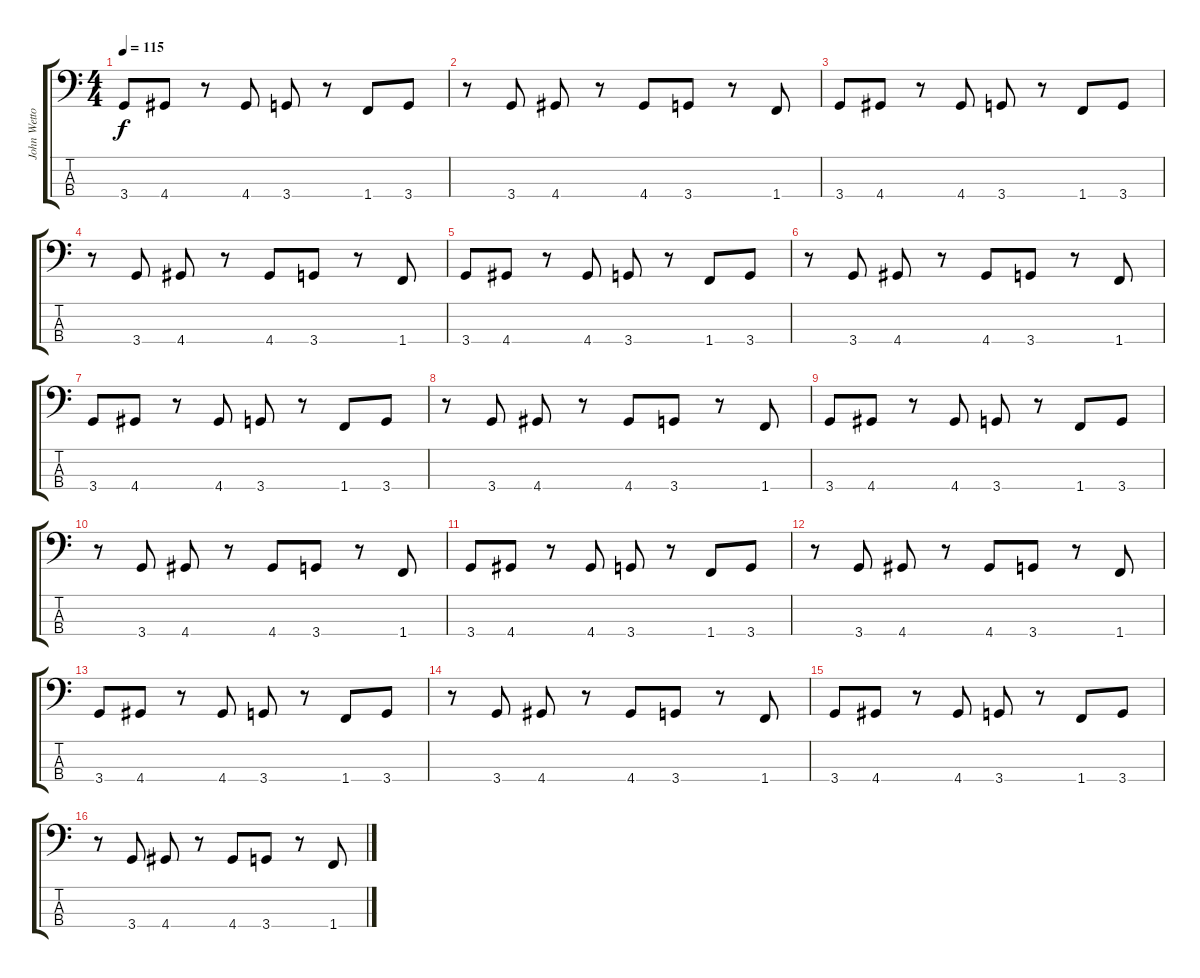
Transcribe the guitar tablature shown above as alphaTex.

\track ("John Wetton Bass" "John Wetto") {instrument slapbass2}
\staff {score tabs}
\tuning (G2 D2 A1 E1) {hide}
\ts (4 4)
\tempo 115
\clef f4
\ks c
3.4.8{dy f} 4.4.8 r.8 4.4.8 3.4.8 r.8 1.4.8 3.4.8 |
r.8 3.4.8 4.4.8 r.8 4.4.8 3.4.8 r.8 1.4.8 |
3.4.8 4.4.8 r.8 4.4.8 3.4.8 r.8 1.4.8 3.4.8 |
r.8 3.4.8 4.4.8 r.8 4.4.8 3.4.8 r.8 1.4.8 |
3.4.8 4.4.8 r.8 4.4.8 3.4.8 r.8 1.4.8 3.4.8 |
r.8 3.4.8 4.4.8 r.8 4.4.8 3.4.8 r.8 1.4.8 |
3.4.8 4.4.8 r.8 4.4.8 3.4.8 r.8 1.4.8 3.4.8 |
r.8 3.4.8 4.4.8 r.8 4.4.8 3.4.8 r.8 1.4.8 |
3.4.8 4.4.8 r.8 4.4.8 3.4.8 r.8 1.4.8 3.4.8 |
r.8 3.4.8 4.4.8 r.8 4.4.8 3.4.8 r.8 1.4.8 |
3.4.8 4.4.8 r.8 4.4.8 3.4.8 r.8 1.4.8 3.4.8 |
r.8 3.4.8 4.4.8 r.8 4.4.8 3.4.8 r.8 1.4.8 |
3.4.8 4.4.8 r.8 4.4.8 3.4.8 r.8 1.4.8 3.4.8 |
r.8 3.4.8 4.4.8 r.8 4.4.8 3.4.8 r.8 1.4.8 |
3.4.8 4.4.8 r.8 4.4.8 3.4.8 r.8 1.4.8 3.4.8 |
r.8 3.4.8 4.4.8 r.8 4.4.8 3.4.8 r.8 1.4.8
